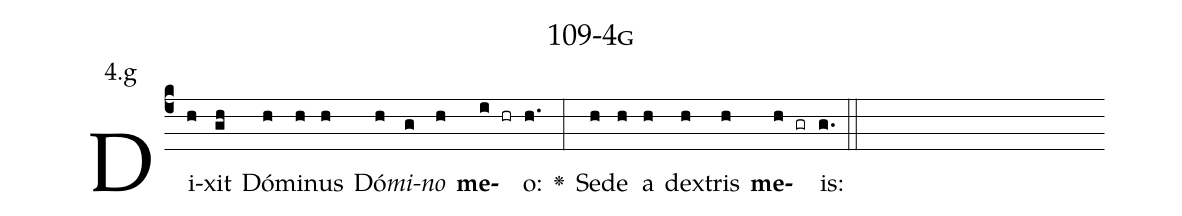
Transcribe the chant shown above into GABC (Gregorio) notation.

name: 109-4g;
annotation: 4.g;
%%
(c4)Di(h)xit(gh) Dó(h)mi(h)nus(h) Dó(h)<i>mi</i>(g)<i>no</i>(h) <b>me</b>(i hr)o:(h.) <v>\greheightstar</v>(:) Se(h)de(h) a(h) dex(h)tris(h) <b>me</b>(h gr)is:(g.) (::)


%E(h) u(h) o(h) u(h) a(h) e.(g.) (::)
